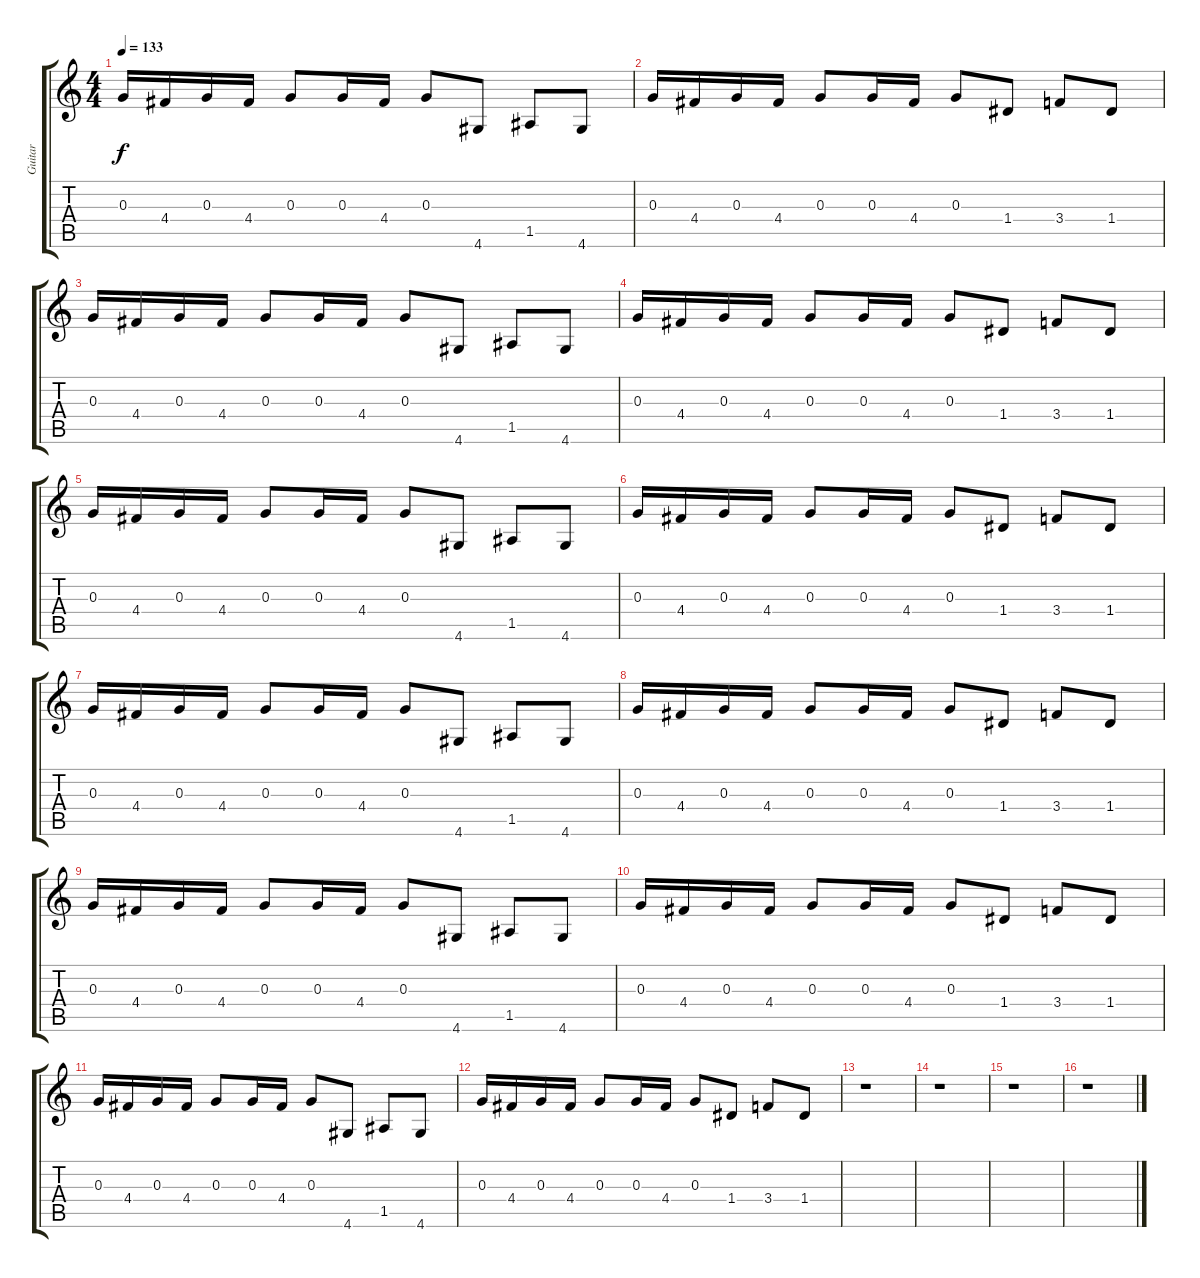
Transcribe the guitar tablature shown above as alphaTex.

\track ("Guitar" "Guitar") {instrument overdrivenguitar}
\staff {score tabs}
\tuning (E4 B3 G3 D3 A2 E2) {hide}
\ts (4 4)
\tempo 133
\clef g2
\ks c
0.3.16{dy f} 4.4.16 0.3.16 4.4.16 0.3.8 0.3.16 4.4.16 0.3.8 4.6.8 1.5.8 4.6.8 |
0.3.16 4.4.16 0.3.16 4.4.16 0.3.8 0.3.16 4.4.16 0.3.8 1.4.8 3.4.8 1.4.8 |
0.3.16 4.4.16 0.3.16 4.4.16 0.3.8 0.3.16 4.4.16 0.3.8 4.6.8 1.5.8 4.6.8 |
0.3.16 4.4.16 0.3.16 4.4.16 0.3.8 0.3.16 4.4.16 0.3.8 1.4.8 3.4.8 1.4.8 |
0.3.16 4.4.16 0.3.16 4.4.16 0.3.8 0.3.16 4.4.16 0.3.8 4.6.8 1.5.8 4.6.8 |
0.3.16 4.4.16 0.3.16 4.4.16 0.3.8 0.3.16 4.4.16 0.3.8 1.4.8 3.4.8 1.4.8 |
0.3.16 4.4.16 0.3.16 4.4.16 0.3.8 0.3.16 4.4.16 0.3.8 4.6.8 1.5.8 4.6.8 |
0.3.16 4.4.16 0.3.16 4.4.16 0.3.8 0.3.16 4.4.16 0.3.8 1.4.8 3.4.8 1.4.8 |
0.3.16 4.4.16 0.3.16 4.4.16 0.3.8 0.3.16 4.4.16 0.3.8 4.6.8 1.5.8 4.6.8 |
0.3.16 4.4.16 0.3.16 4.4.16 0.3.8 0.3.16 4.4.16 0.3.8 1.4.8 3.4.8 1.4.8 |
0.3.16 4.4.16 0.3.16 4.4.16 0.3.8 0.3.16 4.4.16 0.3.8 4.6.8 1.5.8 4.6.8 |
0.3.16 4.4.16 0.3.16 4.4.16 0.3.8 0.3.16 4.4.16 0.3.8 1.4.8 3.4.8 1.4.8 |
r.1 |
r.1 |
r.1 |
r.1
